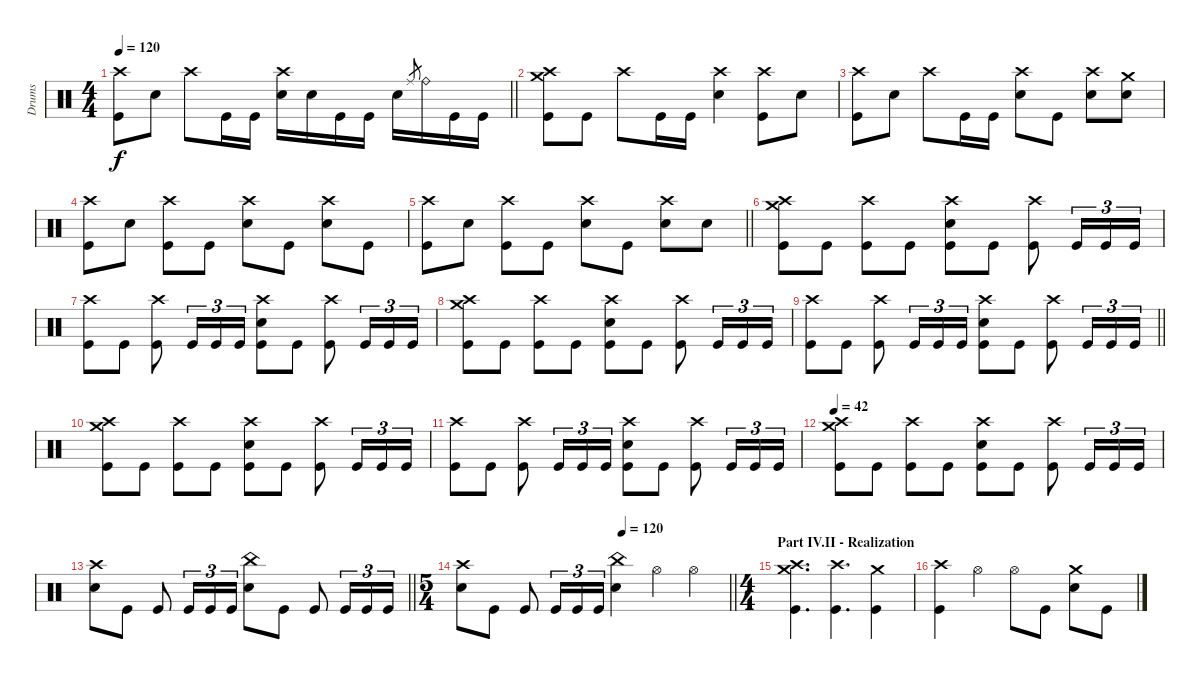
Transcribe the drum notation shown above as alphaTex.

\track ("Drums" "Drums") {instrument percussion}
\staff
\articulation defaults
\ts (4 4)
\tempo 120
\clef neutral
\barLineRight lightlight
\ks c
("Crash high (hit)" "Kick (hit)").8{dy f} "Electric Snare (hit)".8 "Crash high (hit)".8 "Kick (hit)".16 "Kick (hit)".16 ("Crash high (hit)" "Electric Snare (hit)").16 "Electric Snare (hit)".16 "Kick (hit)".16 "Kick (hit)".16 "Electric Snare (hit)".16 "Ride (middle)".8{gr} "Ride (bell)".16 "Kick (hit)".16 "Kick (hit)".16 |
("Crash high (hit)" "Crash medium (hit)" "Kick (hit)").8 "Kick (hit)".8 "Crash high (hit)".8 "Kick (hit)".16 "Kick (hit)".16 ("Crash high (hit)" "Electric Snare (hit)").4 ("Crash high (hit)" "Kick (hit)").8 "Electric Snare (hit)".8 |
("Crash high (hit)" "Kick (hit)").8 "Electric Snare (hit)".8 "Crash high (hit)".8 "Kick (hit)".16 "Kick (hit)".16 ("Crash high (hit)" "Electric Snare (hit)").8 "Kick (hit)".8 ("Crash high (hit)" "Electric Snare (hit)").8 ("Crash medium (hit)" "Electric Snare (hit)").8 |
("Crash high (hit)" "Kick (hit)").8 "Electric Snare (hit)".8 ("Crash high (hit)" "Kick (hit)").8 "Kick (hit)".8 ("Crash high (hit)" "Electric Snare (hit)").8 "Kick (hit)".8 ("Crash high (hit)" "Electric Snare (hit)").8 "Kick (hit)".8 |
\barLineRight lightlight
("Crash high (hit)" "Kick (hit)").8 "Electric Snare (hit)".8 ("Crash high (hit)" "Kick (hit)").8 "Kick (hit)".8 ("Crash high (hit)" "Electric Snare (hit)").8 "Kick (hit)".8 ("Crash high (hit)" "Electric Snare (hit)").8 "Electric Snare (hit)".8 |
\section ("" "")
("Crash high (hit)" "Crash medium (hit)" "Kick (hit)").8 "Kick (hit)".8 ("Crash high (hit)" "Kick (hit)").8 "Kick (hit)".8 ("Crash high (hit)" "Electric Snare (hit)" "Kick (hit)").8 "Kick (hit)".8 ("Crash high (hit)" "Kick (hit)").8 "Kick (hit)".16{tu (3 2)} "Kick (hit)".16{tu (3 2)} "Kick (hit)".16{tu (3 2)} |
("Crash high (hit)" "Kick (hit)").8 "Kick (hit)".8 ("Crash high (hit)" "Kick (hit)").8 "Kick (hit)".16{tu (3 2)} "Kick (hit)".16{tu (3 2)} "Kick (hit)".16{tu (3 2)} ("Crash high (hit)" "Electric Snare (hit)" "Kick (hit)").8 "Kick (hit)".8 ("Crash high (hit)" "Kick (hit)").8 "Kick (hit)".16{tu (3 2)} "Kick (hit)".16{tu (3 2)} "Kick (hit)".16{tu (3 2)} |
("Crash high (hit)" "Crash medium (hit)" "Kick (hit)").8 "Kick (hit)".8 ("Crash high (hit)" "Kick (hit)").8 "Kick (hit)".8 ("Crash high (hit)" "Electric Snare (hit)" "Kick (hit)").8 "Kick (hit)".8 ("Crash high (hit)" "Kick (hit)").8 "Kick (hit)".16{tu (3 2)} "Kick (hit)".16{tu (3 2)} "Kick (hit)".16{tu (3 2)} |
\barLineRight lightlight
("Crash high (hit)" "Kick (hit)").8 "Kick (hit)".8 ("Crash high (hit)" "Kick (hit)").8 "Kick (hit)".16{tu (3 2)} "Kick (hit)".16{tu (3 2)} "Kick (hit)".16{tu (3 2)} ("Crash high (hit)" "Electric Snare (hit)" "Kick (hit)").8 "Kick (hit)".8 ("Crash high (hit)" "Kick (hit)").8 "Kick (hit)".16{tu (3 2)} "Kick (hit)".16{tu (3 2)} "Kick (hit)".16{tu (3 2)} |
("Crash high (hit)" "Crash medium (hit)" "Kick (hit)").8 "Kick (hit)".8 ("Crash high (hit)" "Kick (hit)").8 "Kick (hit)".8 ("Crash high (hit)" "Electric Snare (hit)" "Kick (hit)").8 "Kick (hit)".8 ("Crash high (hit)" "Kick (hit)").8 "Kick (hit)".16{tu (3 2)} "Kick (hit)".16{tu (3 2)} "Kick (hit)".16{tu (3 2)} |
("Crash high (hit)" "Kick (hit)").8 "Kick (hit)".8 ("Crash high (hit)" "Kick (hit)").8 "Kick (hit)".16{tu (3 2)} "Kick (hit)".16{tu (3 2)} "Kick (hit)".16{tu (3 2)} ("Crash high (hit)" "Electric Snare (hit)" "Kick (hit)").8 "Kick (hit)".8 ("Crash high (hit)" "Kick (hit)").8 "Kick (hit)".16{tu (3 2)} "Kick (hit)".16{tu (3 2)} "Kick (hit)".16{tu (3 2)} |
\tempo 42
("Crash high (hit)" "Crash medium (hit)" "Kick (hit)").8 "Kick (hit)".8 ("Crash high (hit)" "Kick (hit)").8 "Kick (hit)".8 ("Crash high (hit)" "Electric Snare (hit)" "Kick (hit)").8 "Kick (hit)".8 ("Crash high (hit)" "Kick (hit)").8 "Kick (hit)".16{tu (3 2)} "Kick (hit)".16{tu (3 2)} "Kick (hit)".16{tu (3 2)} |
\barLineRight lightlight
("Crash high (hit)" "Electric Snare (hit)").8 "Kick (hit)".8 "Kick (hit)".8 "Kick (hit)".16{tu (3 2)} "Kick (hit)".16{tu (3 2)} "Kick (hit)".16{tu (3 2)} ("China (hit)" "Electric Snare (hit)").8 "Kick (hit)".8 "Kick (hit)".8 "Kick (hit)".16{tu (3 2)} "Kick (hit)".16{tu (3 2)} "Kick (hit)".16{tu (3 2)} |
\ts (5 4)
\tempo (120 0.6)
\barLineRight lightlight
("Crash high (hit)" "Electric Snare (hit)").8 "Kick (hit)".8 "Kick (hit)".8 "Kick (hit)".16{tu (3 2)} "Kick (hit)".16{tu (3 2)} "Kick (hit)".16{tu (3 2)} ("China (hit)" "Electric Snare (hit)").4 "Hi-Hat (open)".4 "Hi-Hat (open)".4 |
\ts (4 4)
\section ("" "Part IV.II - Realization")
("Crash high (hit)" "Crash medium (hit)" "Kick (hit)").4{d} ("Crash high (hit)" "Kick (hit)").4{d} ("Crash medium (hit)" "Kick (hit)").4 |
("Crash high (hit)" "Kick (hit)").4 "Hi-Hat (open)".4 "Hi-Hat (open)".8 "Kick (hit)".8 ("Crash medium (hit)" "Electric Snare (hit)").8 "Kick (hit)".8
